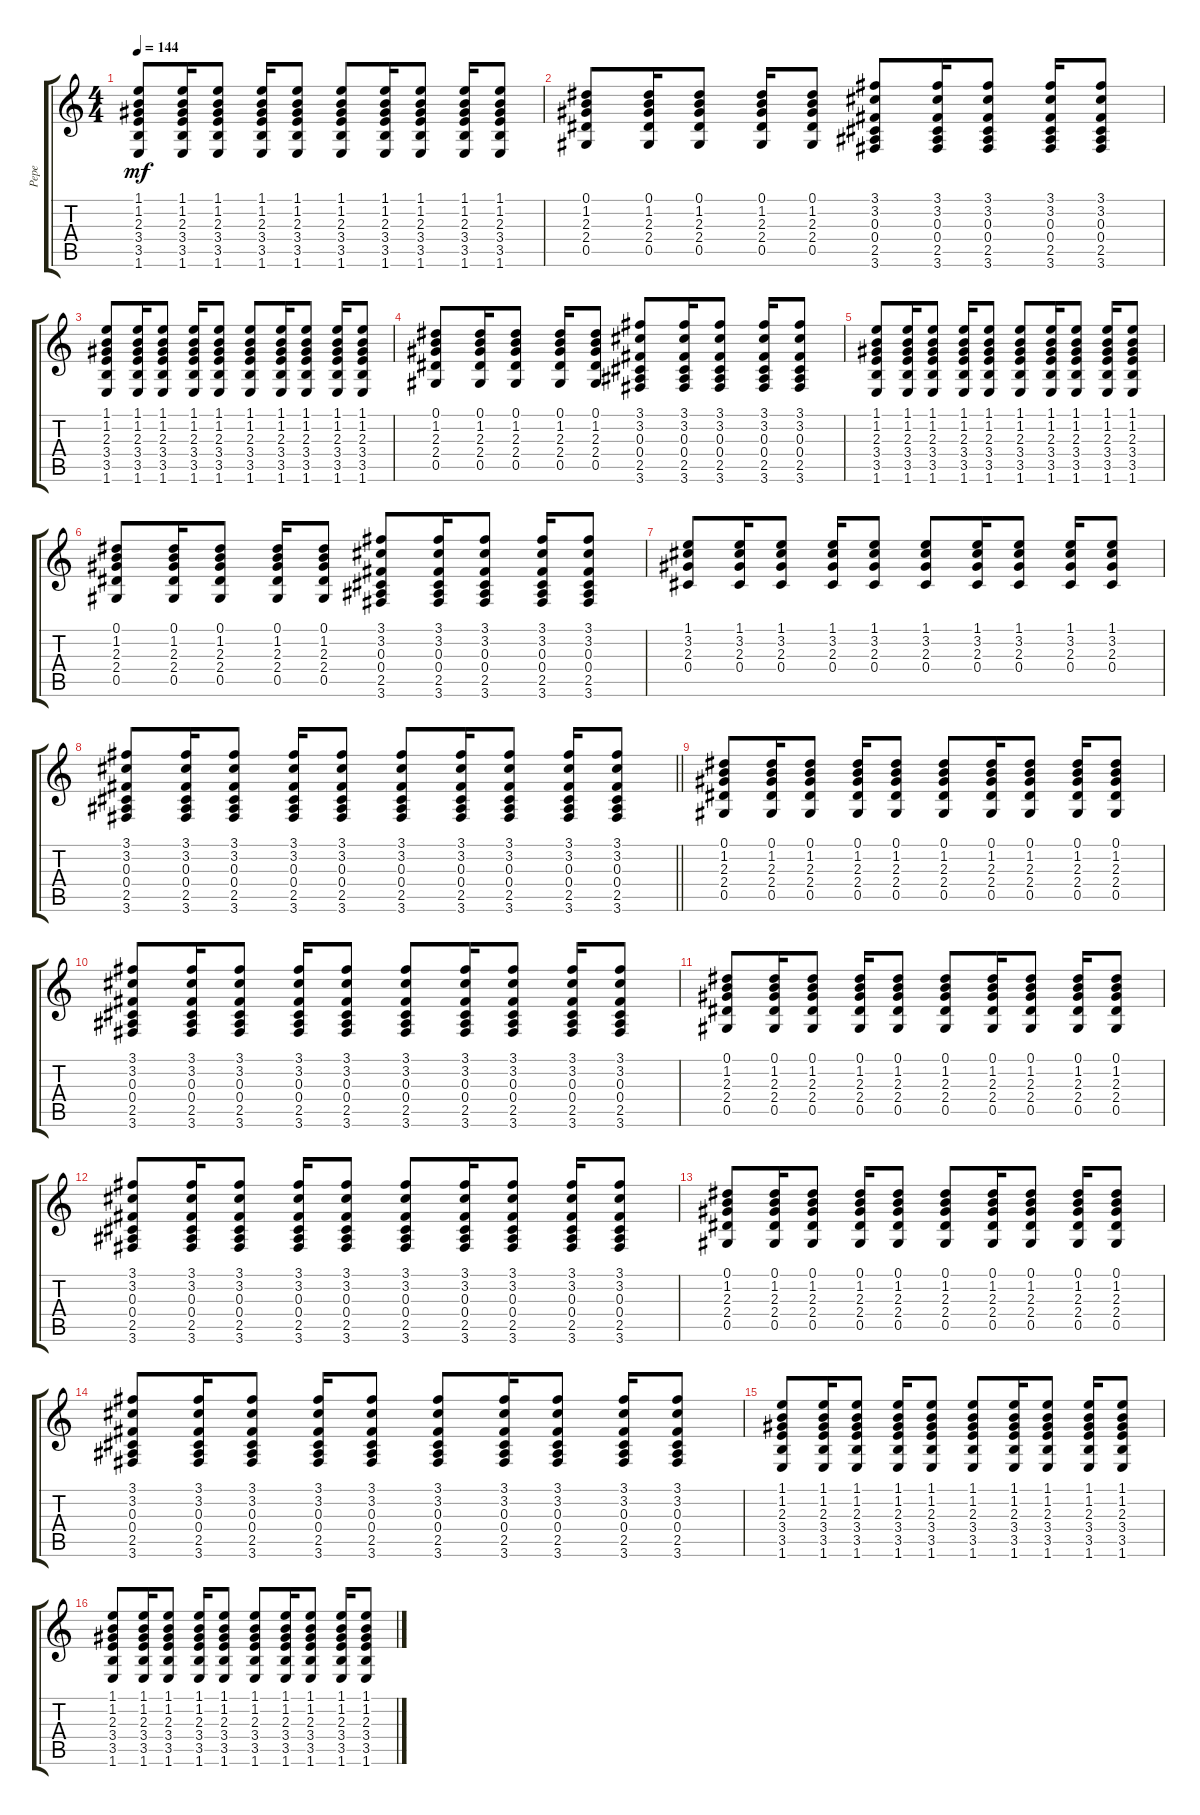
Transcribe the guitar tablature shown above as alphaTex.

\track ("Pepe" "Pepe") {instrument distortionguitar}
\staff {score tabs}
\tuning (Eb4 Bb3 Gb3 Db3 Ab2 Eb2) {hide}
\ts (4 4)
\tempo 144
\clef g2
\ks c
(1.1 1.2 2.3 3.4 3.5 1.6).8{dy mf} (1.1 1.2 2.3 3.4 3.5 1.6).16 (1.1 1.2 2.3 3.4 3.5 1.6).8 (1.1 1.2 2.3 3.4 3.5 1.6).16 (1.1 1.2 2.3 3.4 3.5 1.6).8 (1.1 1.2 2.3 3.4 3.5 1.6).8 (1.1 1.2 2.3 3.4 3.5 1.6).16 (1.1 1.2 2.3 3.4 3.5 1.6).8 (1.1 1.2 2.3 3.4 3.5 1.6).16 (1.1 1.2 2.3 3.4 3.5 1.6).8 |
(0.1 1.2 2.3 2.4 0.5).8 (0.1 1.2 2.3 2.4 0.5).16 (0.1 1.2 2.3 2.4 0.5).8 (0.1 1.2 2.3 2.4 0.5).16 (0.1 1.2 2.3 2.4 0.5).8 (3.1 3.2 0.3 0.4 2.5 3.6).8 (3.1 3.2 0.3 0.4 2.5 3.6).16 (3.1 3.2 0.3 0.4 2.5 3.6).8 (3.1 3.2 0.3 0.4 2.5 3.6).16 (3.1 3.2 0.3 0.4 2.5 3.6).8 |
(1.1 1.2 2.3 3.4 3.5 1.6).8 (1.1 1.2 2.3 3.4 3.5 1.6).16 (1.1 1.2 2.3 3.4 3.5 1.6).8 (1.1 1.2 2.3 3.4 3.5 1.6).16 (1.1 1.2 2.3 3.4 3.5 1.6).8 (1.1 1.2 2.3 3.4 3.5 1.6).8 (1.1 1.2 2.3 3.4 3.5 1.6).16 (1.1 1.2 2.3 3.4 3.5 1.6).8 (1.1 1.2 2.3 3.4 3.5 1.6).16 (1.1 1.2 2.3 3.4 3.5 1.6).8 |
(0.1 1.2 2.3 2.4 0.5).8 (0.1 1.2 2.3 2.4 0.5).16 (0.1 1.2 2.3 2.4 0.5).8 (0.1 1.2 2.3 2.4 0.5).16 (0.1 1.2 2.3 2.4 0.5).8 (3.1 3.2 0.3 0.4 2.5 3.6).8 (3.1 3.2 0.3 0.4 2.5 3.6).16 (3.1 3.2 0.3 0.4 2.5 3.6).8 (3.1 3.2 0.3 0.4 2.5 3.6).16 (3.1 3.2 0.3 0.4 2.5 3.6).8 |
(1.1 1.2 2.3 3.4 3.5 1.6).8 (1.1 1.2 2.3 3.4 3.5 1.6).16 (1.1 1.2 2.3 3.4 3.5 1.6).8 (1.1 1.2 2.3 3.4 3.5 1.6).16 (1.1 1.2 2.3 3.4 3.5 1.6).8 (1.1 1.2 2.3 3.4 3.5 1.6).8 (1.1 1.2 2.3 3.4 3.5 1.6).16 (1.1 1.2 2.3 3.4 3.5 1.6).8 (1.1 1.2 2.3 3.4 3.5 1.6).16 (1.1 1.2 2.3 3.4 3.5 1.6).8 |
(0.1 1.2 2.3 2.4 0.5).8 (0.1 1.2 2.3 2.4 0.5).16 (0.1 1.2 2.3 2.4 0.5).8 (0.1 1.2 2.3 2.4 0.5).16 (0.1 1.2 2.3 2.4 0.5).8 (3.1 3.2 0.3 0.4 2.5 3.6).8 (3.1 3.2 0.3 0.4 2.5 3.6).16 (3.1 3.2 0.3 0.4 2.5 3.6).8 (3.1 3.2 0.3 0.4 2.5 3.6).16 (3.1 3.2 0.3 0.4 2.5 3.6).8 |
(1.1 3.2 2.3 0.4).8 (1.1 3.2 2.3 0.4).16 (1.1 3.2 2.3 0.4).8 (1.1 3.2 2.3 0.4).16 (1.1 3.2 2.3 0.4).8 (1.1 3.2 2.3 0.4).8 (1.1 3.2 2.3 0.4).16 (1.1 3.2 2.3 0.4).8 (1.1 3.2 2.3 0.4).16 (1.1 3.2 2.3 0.4).8 |
\barLineRight lightlight
(3.1 3.2 0.3 0.4 2.5 3.6).8 (3.1 3.2 0.3 0.4 2.5 3.6).16 (3.1 3.2 0.3 0.4 2.5 3.6).8 (3.1 3.2 0.3 0.4 2.5 3.6).16 (3.1 3.2 0.3 0.4 2.5 3.6).8 (3.1 3.2 0.3 0.4 2.5 3.6).8 (3.1 3.2 0.3 0.4 2.5 3.6).16 (3.1 3.2 0.3 0.4 2.5 3.6).8 (3.1 3.2 0.3 0.4 2.5 3.6).16 (3.1 3.2 0.3 0.4 2.5 3.6).8 |
(0.1 1.2 2.3 2.4 0.5).8{balance 4} (0.1 1.2 2.3 2.4 0.5).16 (0.1 1.2 2.3 2.4 0.5).8 (0.1 1.2 2.3 2.4 0.5).16 (0.1 1.2 2.3 2.4 0.5).8 (0.1 1.2 2.3 2.4 0.5).8 (0.1 1.2 2.3 2.4 0.5).16 (0.1 1.2 2.3 2.4 0.5).8 (0.1 1.2 2.3 2.4 0.5).16 (0.1 1.2 2.3 2.4 0.5).8 |
(3.1 3.2 0.3 0.4 2.5 3.6).8 (3.1 3.2 0.3 0.4 2.5 3.6).16 (3.1 3.2 0.3 0.4 2.5 3.6).8 (3.1 3.2 0.3 0.4 2.5 3.6).16 (3.1 3.2 0.3 0.4 2.5 3.6).8 (3.1 3.2 0.3 0.4 2.5 3.6).8 (3.1 3.2 0.3 0.4 2.5 3.6).16 (3.1 3.2 0.3 0.4 2.5 3.6).8 (3.1 3.2 0.3 0.4 2.5 3.6).16 (3.1 3.2 0.3 0.4 2.5 3.6).8 |
(0.1 1.2 2.3 2.4 0.5).8 (0.1 1.2 2.3 2.4 0.5).16 (0.1 1.2 2.3 2.4 0.5).8 (0.1 1.2 2.3 2.4 0.5).16 (0.1 1.2 2.3 2.4 0.5).8 (0.1 1.2 2.3 2.4 0.5).8 (0.1 1.2 2.3 2.4 0.5).16 (0.1 1.2 2.3 2.4 0.5).8 (0.1 1.2 2.3 2.4 0.5).16 (0.1 1.2 2.3 2.4 0.5).8 |
(3.1 3.2 0.3 0.4 2.5 3.6).8 (3.1 3.2 0.3 0.4 2.5 3.6).16 (3.1 3.2 0.3 0.4 2.5 3.6).8 (3.1 3.2 0.3 0.4 2.5 3.6).16 (3.1 3.2 0.3 0.4 2.5 3.6).8 (3.1 3.2 0.3 0.4 2.5 3.6).8 (3.1 3.2 0.3 0.4 2.5 3.6).16 (3.1 3.2 0.3 0.4 2.5 3.6).8 (3.1 3.2 0.3 0.4 2.5 3.6).16 (3.1 3.2 0.3 0.4 2.5 3.6).8 |
(0.1 1.2 2.3 2.4 0.5).8 (0.1 1.2 2.3 2.4 0.5).16 (0.1 1.2 2.3 2.4 0.5).8 (0.1 1.2 2.3 2.4 0.5).16 (0.1 1.2 2.3 2.4 0.5).8 (0.1 1.2 2.3 2.4 0.5).8 (0.1 1.2 2.3 2.4 0.5).16 (0.1 1.2 2.3 2.4 0.5).8 (0.1 1.2 2.3 2.4 0.5).16 (0.1 1.2 2.3 2.4 0.5).8 |
(3.1 3.2 0.3 0.4 2.5 3.6).8 (3.1 3.2 0.3 0.4 2.5 3.6).16 (3.1 3.2 0.3 0.4 2.5 3.6).8 (3.1 3.2 0.3 0.4 2.5 3.6).16 (3.1 3.2 0.3 0.4 2.5 3.6).8 (3.1 3.2 0.3 0.4 2.5 3.6).8 (3.1 3.2 0.3 0.4 2.5 3.6).16 (3.1 3.2 0.3 0.4 2.5 3.6).8 (3.1 3.2 0.3 0.4 2.5 3.6).16 (3.1 3.2 0.3 0.4 2.5 3.6).8 |
(1.1 1.2 2.3 3.4 3.5 1.6).8 (1.1 1.2 2.3 3.4 3.5 1.6).16 (1.1 1.2 2.3 3.4 3.5 1.6).8 (1.1 1.2 2.3 3.4 3.5 1.6).16 (1.1 1.2 2.3 3.4 3.5 1.6).8 (1.1 1.2 2.3 3.4 3.5 1.6).8 (1.1 1.2 2.3 3.4 3.5 1.6).16 (1.1 1.2 2.3 3.4 3.5 1.6).8 (1.1 1.2 2.3 3.4 3.5 1.6).16 (1.1 1.2 2.3 3.4 3.5 1.6).8 |
(1.1 1.2 2.3 3.4 3.5 1.6).8 (1.1 1.2 2.3 3.4 3.5 1.6).16 (1.1 1.2 2.3 3.4 3.5 1.6).8 (1.1 1.2 2.3 3.4 3.5 1.6).16 (1.1 1.2 2.3 3.4 3.5 1.6).8 (1.1 1.2 2.3 3.4 3.5 1.6).8 (1.1 1.2 2.3 3.4 3.5 1.6).16 (1.1 1.2 2.3 3.4 3.5 1.6).8 (1.1 1.2 2.3 3.4 3.5 1.6).16 (1.1 1.2 2.3 3.4 3.5 1.6).8
